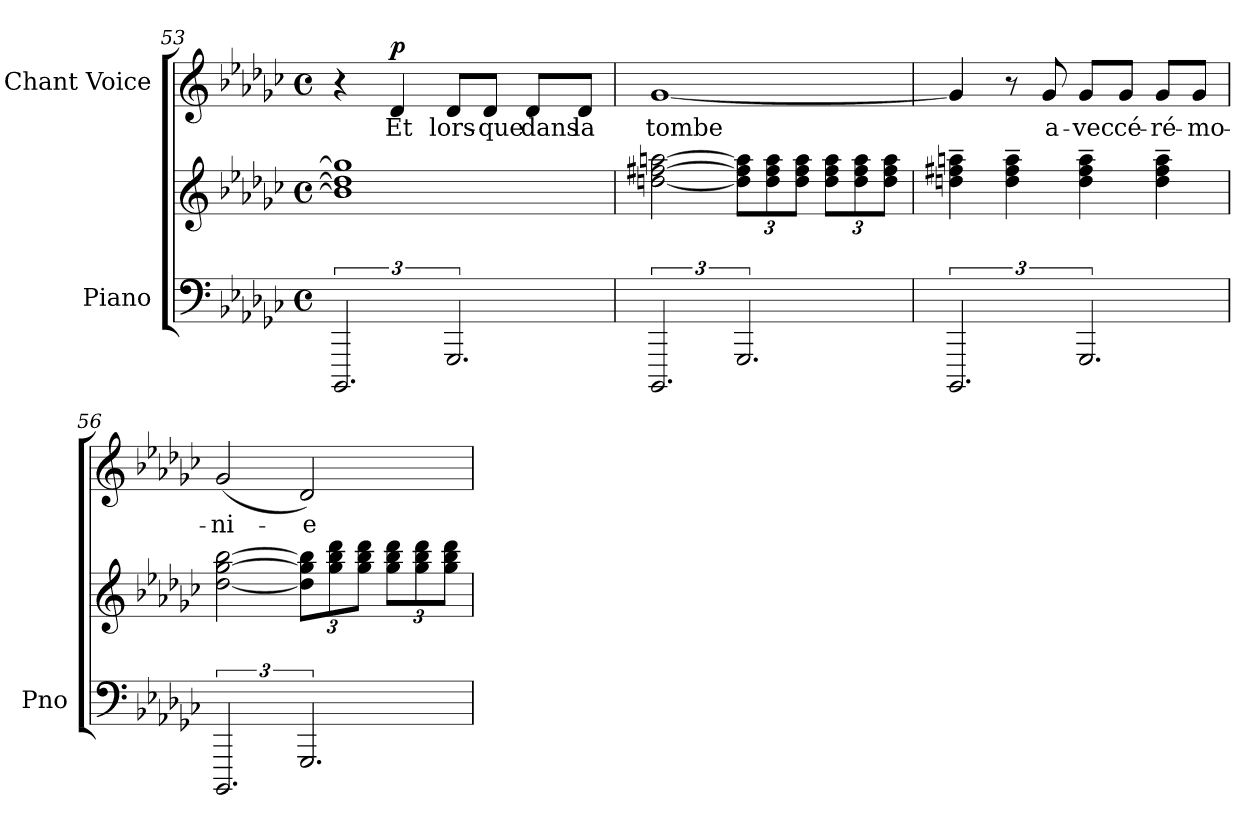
**kern	**kern	**dynam	**kern	**text	**dynam
*part2	*part2	*part2	*part1	*part1	*part1
*staff3	*staff2	*staff2/3	*staff1	*staff1	*staff1
*I"Piano	*	*	*I"Chant Voice	*	*
*I'Pno	*	*	*	*	*
*clefF4	*clefG2	*	*clefG2	*	*
*k[b-e-a-d-g-c-]	*k[b-e-a-d-g-c-]	*	*k[b-e-a-d-g-c-]	*	*
*M4/4	*M4/4	*	*M4/4	*	*
*met(c)	*met(c)	*	*met(c)	*	*
=53	=53	=53	=53	=53	=53
3.BBBB-	1b-] 1dd-] 1gg-]	.	4r	.	.
!	!	!	!	!LO:LY:b	!LO:DY:a
.	.	.	4d-/	Et	p
!	!	!	!	!LO:LY:b	!
3.GGG-	.	.	8d-/L	lors-	.
!	!	!	!	!LO:LY:b	!
.	.	.	8d-/J	-que	.
!	!	!	!	!LO:LY:b	!
.	.	.	8d-/L	dans	.
!	!	!	!	!LO:LY:b	!
.	.	.	8d-/J	la	.
!!LO:PB:g=z
=54	=54	=54	=54	=54	=54
!	!	!LO:DY:b	!	!LO:LY:b	!
!	!	!LO:DY:n=1:b	!	!	!
3.BBBB-	[2ddn\ [2ff#X\ [2aan\	other-dynamics pp	[1g-	tombe	.
3.GGG-	12dd\] 12ff#\] 12aa\]L	.	.	.	.
.	12dd\ 12ff#\ 12aa\	.	.	.	.
.	12dd\ 12ff#\ 12aa\J	.	.	.	.
.	12dd\ 12ff#\ 12aa\L	.	.	.	.
.	12dd\ 12ff#\ 12aa\	.	.	.	.
.	12dd\ 12ff#\ 12aa\J	.	.	.	.
=55	=55	=55	=55	=55	=55
3.BBBB-	4ddn\~ 4ff#X\~ 4aan\~	.	4g-/]	.	.
.	4dd\~ 4ff#\~ 4aa\~	.	8r	.	.
!	!	!	!	!LO:LY:b	!
.	.	.	8g-/	a-	.
!	!	!	!	!LO:LY:b	!
3.GGG-	4dd\~ 4ff#\~ 4aa\~	.	8g-/L	-vec	.
!	!	!	!	!LO:LY:b	!
.	.	.	8g-/J	cé-	.
!	!	!	!	!LO:LY:b	!
.	4dd\~ 4ff#\~ 4aa\~	.	8g-/L	-ré-	.
!	!	!	!	!LO:LY:b	!
.	.	.	8g-/J	-mo-	.
=56	=56	=56	=56	=56	=56
!	!	!	!	!LO:LY:b	!
3.BBBB-	[2dd-\ [2gg-\ [2bb-\	.	(2g-/	-ni-	.
!	!	!	!	!LO:LY:b	!
3.GGG-	12dd-\] 12gg-\] 12bb-\]L	.	2d-/)	-e	.
.	12gg-\ 12bb-\ 12ddd-\	.	.	.	.
.	12gg-\ 12bb-\ 12ddd-\J	.	.	.	.
.	12gg-\ 12bb-\ 12ddd-\L	.	.	.	.
.	12gg-\ 12bb-\ 12ddd-\	.	.	.	.
.	12gg-\ 12bb-\ 12ddd-\J	.	.	.	.
=	=	=	=	=	=
*-	*-	*-	*-	*-	*-
